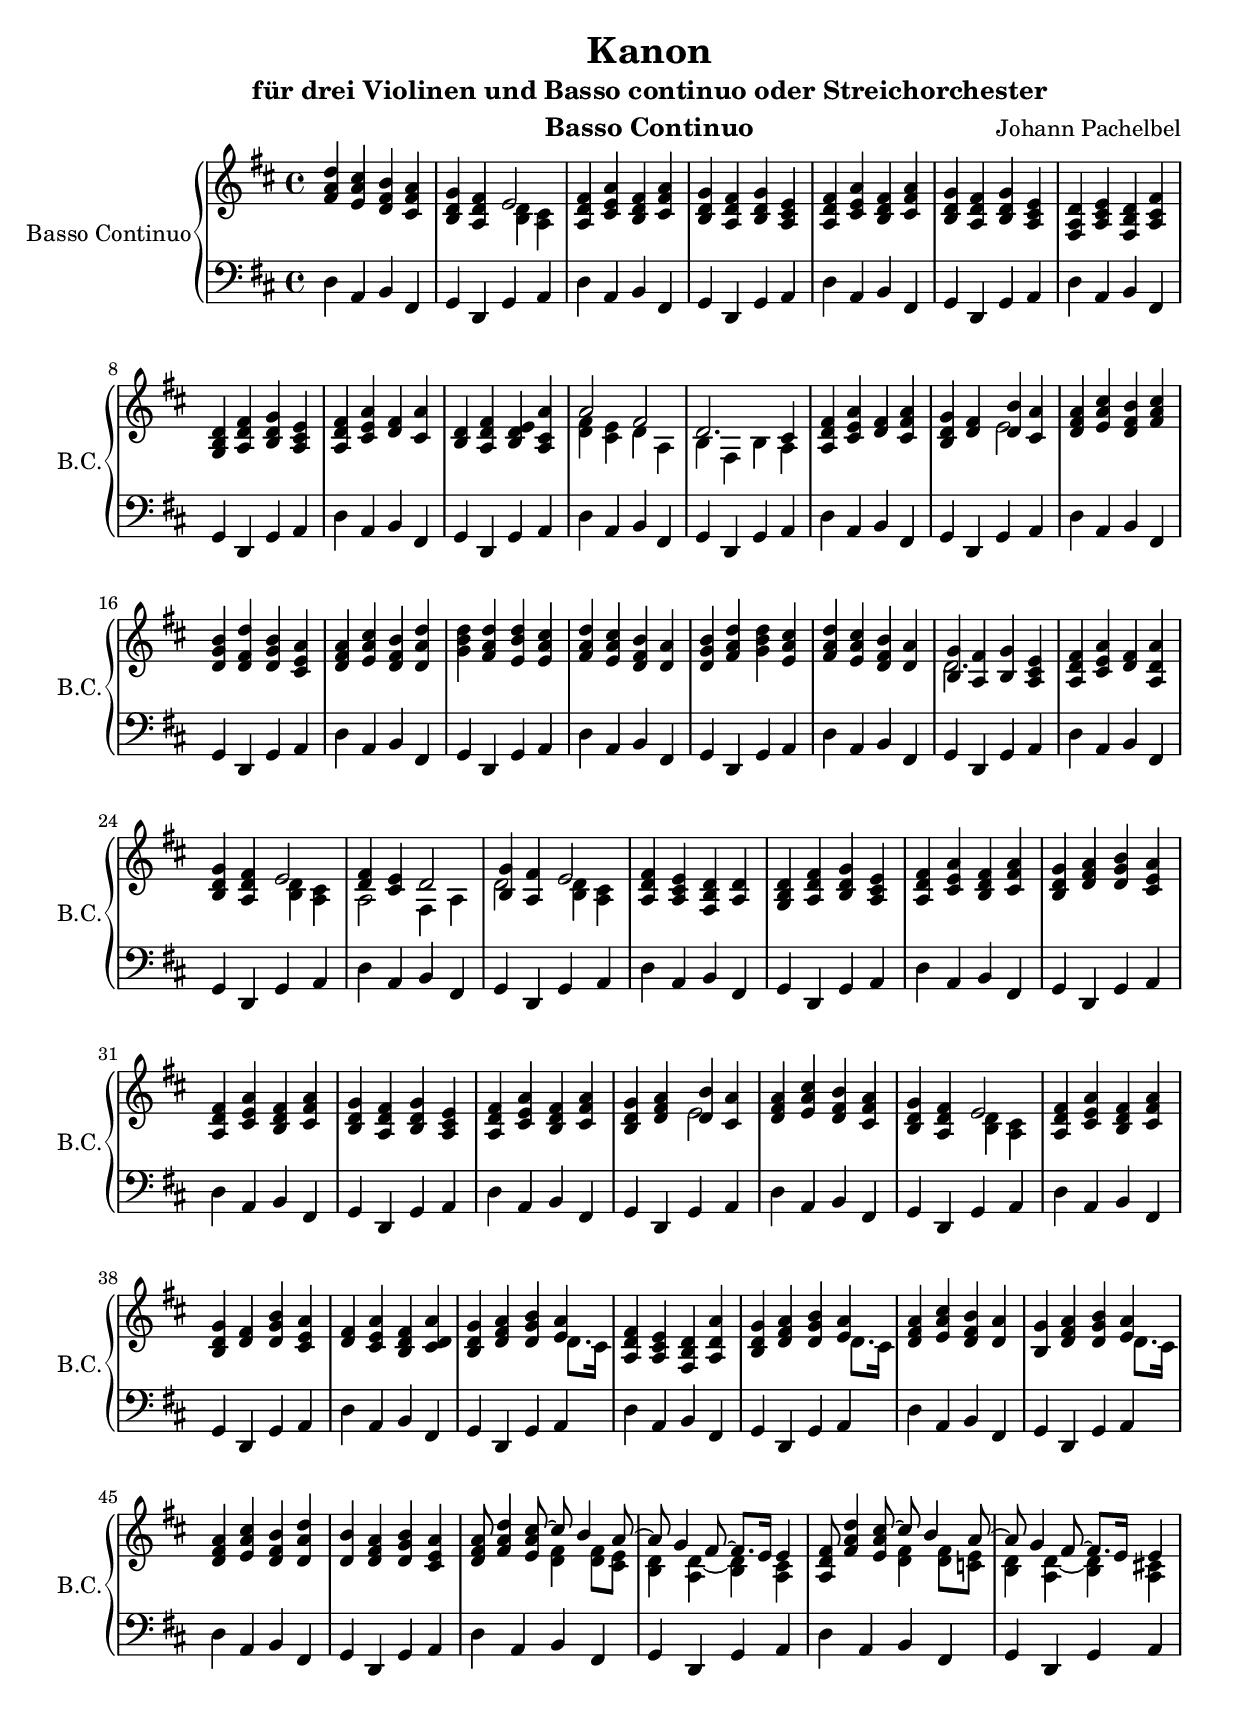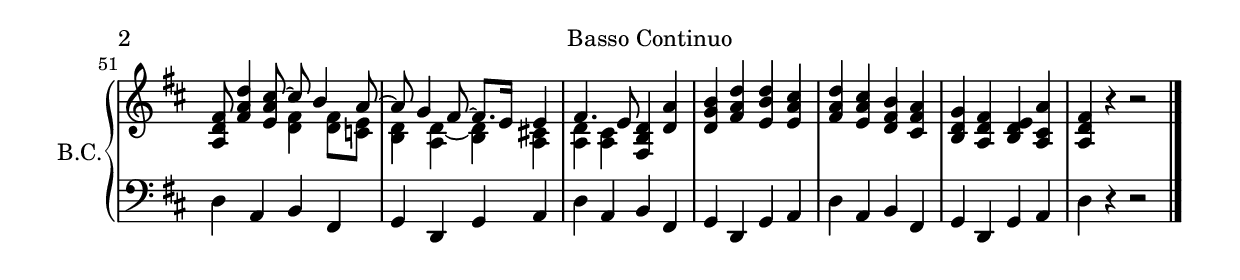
\include "../definitions.ily"
continuo = \new PianoStaff <<
  \set PianoStaff.instrumentName = \contLN
  \set PianoStaff.shortInstrumentName = \contSN
  \set PianoStaff.midiInstrument = \contMN
  \new Staff \relative c' {
    \key d \major
    <fis a d>4 <e a cis> <d fis b> <cis fis a> |
    <b d g>4 <a d fis> << { e'2 } \\ { <b d>4 <a cis> } >> |
    <a d fis>4 <cis e a> <b d fis> <cis fis a> |
    <b d g>4 <a d fis> <b d g> <a cis e> |
    <a d fis>4 <cis e a> <b d fis> <cis fis a> |
    <b d g>4 <a d fis> <b d g> <a cis e> |
    <fis a d>4 <a cis e> <fis b d> <a cis fis> |
    <g b d>4 <a d fis> <b d g> <a cis e> |
    <a d fis>4 <cis e a> <d fis> <cis a'> |
    <b d>4 <a d fis> <b d e> <a cis a'> | % 10
    << { a'2 fis } \\ { <d fis>4 <cis e> d a } >> |
    << { d2. cis4 } \\ { b4 fis b a } >> |
    <a d fis>4 <cis e a> <d fis> <cis fis a> |
    <b d g>4 <d fis> << { <d b'>4 <cis a'> } \\ { e2 } >> |
    <d fis a>4 <e a cis> <d fis b> <fis a cis> |
    <d g b>4 <d fis d'> <d g b> <cis e a> |
    <d fis a>4 <e a cis> <d fis b> <d a' d> |
    <g b d>4 <fis a d> <e b' d> <e a cis> |
    <fis a d>4 <e a cis> <d fis b> <d a'> |
    <d g b>4 <fis a d> <g b d> <e a cis> | % 20
    <fis a d>4 <e a cis> <d fis b> <d a'> |
    << { <b g'>4 <a fis'> <b g'> } \\ { d2. } >> <a cis e>4 |
    <a d fis>4 <cis e a> <d fis> <a d a'> |
    <b d g>4 <a d fis> << { e'2 } \\ { <b d>4 <a cis> } >> |
    << { <d fis>4 <cis e> d2 } \\ { a2 fis4 a } >> |
    << { <b g'>4 <a fis'> e'2 } \\ { d2 <b d>4 <a cis> } >> |
    <a d fis>4 <a cis e> <fis b d> <a d> |
    <g b d>4 <a d fis> <b d g> <a cis e> |
    <a d fis>4 <cis e a> <b d fis> <cis fis a> |
    <b d g>4 <d fis a> <d g b> <cis e a> | % 30
    <a d fis>4 <cis e a> <b d fis> <cis fis a> |
    <b d g>4 <a d fis> <b d g> <a cis e> |
    <a d fis>4 <cis e a> <b d fis> <cis fis a> |
    <b d g>4 <d fis a> << { <d b'>4 <cis a'> } \\ { e2 } >> |
    <d fis a>4 <e a cis> <d fis b> <cis fis a> |
    <b d g>4 <a d fis> << { e'2 } \\ { <b d>4 <a cis> } >> |
    <a d fis>4 <cis e a> <b d fis> <cis fis a> |
    <b d g>4 <d fis> <d g b> <cis e a> |
    <d fis>4 <cis e a> <b d fis> <cis d a'> |
    <b d g>4 <d fis a> <d g b> << { <e a>4 } \\ { d8. cis16 } >> | % 40
    <a d fis>4 <a cis e> <fis b d> <a d a'> |
    <b d g>4 <d fis a> <d g b> << { <e a>4 } \\ { d8. cis16 } >> |
    <d fis a>4 <e a cis> <d fis b> <d a'> |
    <b g'>4 <d fis a> <d g b> << { <e a>4 } \\ { d8. cis16 } >> |
    <d fis a>4 <e a cis> <d fis b> <d a' d> |
    <d b'>4 <d fis a> <d g b> <cis e a> |
    <d fis a>8 <fis a d>4 << { <e a cis~>8 cis' b4 a8~ | a8 g4 fis8~ fis8. e16 e4 } \\ { s8 <d fis>4 <d fis>8 <cis e> | <b d>4 <a d~> <b d> <a cis> } >> |
    <a d fis>8 <fis' a d>4 << { <e a cis~>8 cis' b4 a8~ | a8 g4 fis8~ fis8. e16 e4 } \\ { s8 <d fis>4 <d fis>8 <c e> | <b d>4 <a d~> <b d> <a cis!> } >> | % 50
    <a d fis>8 <fis' a d>4 << { <e a cis~>8 cis' b4 a8~ | a8 g4 fis8~ fis8. e16 e4 } \\ { s8 <d fis>4 <d fis>8 <c e> | <b d>4 <a d~> <b d> <a cis!> } >> |
    << { fis'4. e8 } \\ { <a, d>4 <a cis> } >> <fis b d>4 <d' a'> |
    <d g b>4 <fis a d> <e b' d> <e a cis> |
    <fis a d>4 <e a cis> <d fis b> <cis fis a> |
    <b d g>4 <a d fis> <b d e> <a cis a'> |
    <a d fis>4 r r2 \bar "|."
  }
  \new Staff \relative c {
    \key d \major
    \clef "bass"
    \repeat unfold 28 {
      d4 a b fis |
      g d g a |
    }
    d4 r r2 \bar "|."
  }
>>


\paper {
  ragged-bottom = ##t
  check-consistency = ##t
  left-margin = 20
}
\header {
  title = \title
  subtitle = \subtitle
  composer = \composer
  instrument = \contLN
}
\score {
  \continuo
  \midi {
    \tempo 4 = 63
  }
  \layout { }
}

